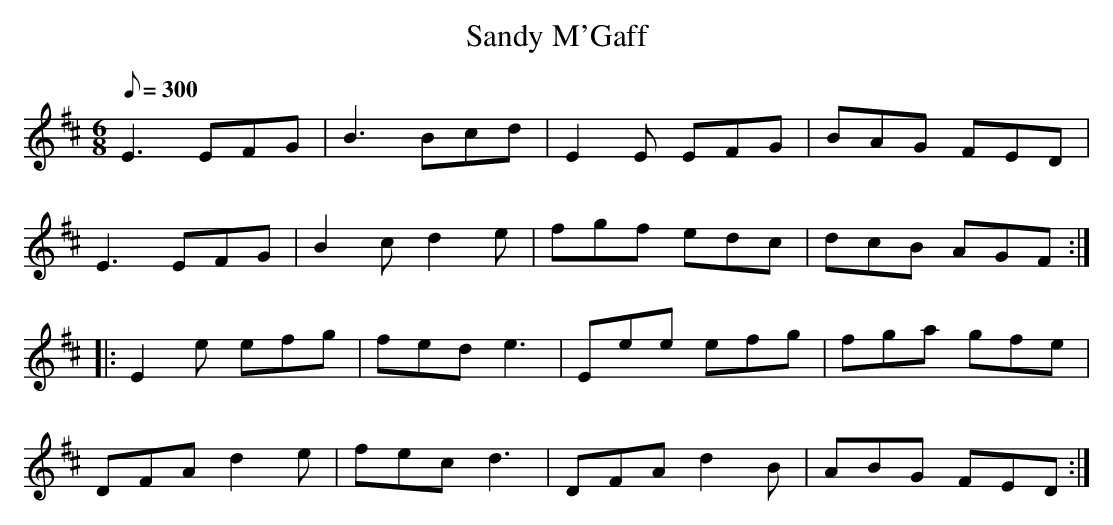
X:1
T:Sandy M'Gaff
L:1/8
Q:300
M:6/8
K:Edor
E3 EFG|B3 Bcd|E2 E EFG|BAG FED|
E3 EFG|B2 c d2 e|fgf edc|dcB AGF:|
|:E2 e efg|fed e3|Eee efg|fga gfe|
DFA d2 e|fec d3|DFA d2 B|ABG FED:|
